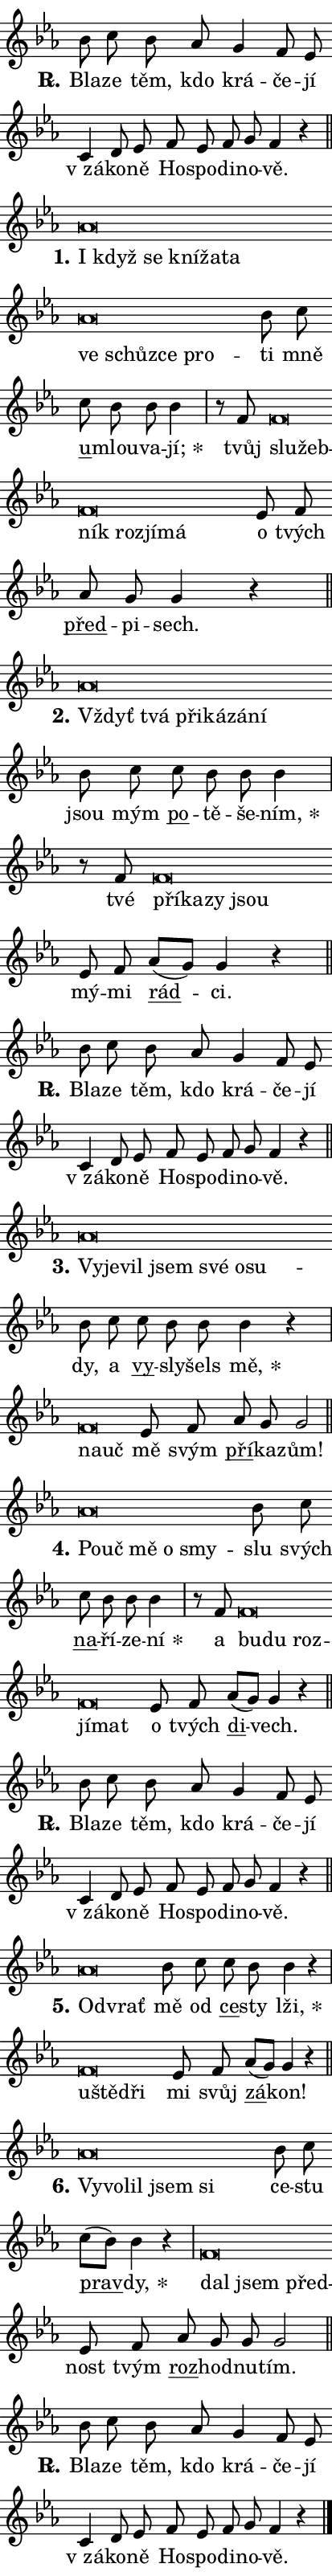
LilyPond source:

\version "2.22.1"
\header { tagline = "" }
\paper {
  indent = 0\cm
  top-margin = 0\cm
  right-margin = 0\cm
  bottom-margin = 0\cm
  left-margin = 0\cm
  paper-width = 7\cm
  page-breaking = #ly:one-page-breaking
  system-system-spacing.basic-distance = #11
  score-system-spacing.basic-distance = #11
  ragged-last = ##f
}


%% Author: Thomas Morley
%% https://lists.gnu.org/archive/html/lilypond-user/2020-05/msg00002.html
#(define (line-position grob)
"Returns position of @var[grob} in current system:
   @code{'start}, if at first time-step
   @code{'end}, if at last time-step
   @code{'middle} otherwise
"
  (let* ((col (ly:item-get-column grob))
         (ln (ly:grob-object col 'left-neighbor))
         (rn (ly:grob-object col 'right-neighbor))
         (col-to-check-left (if (ly:grob? ln) ln col))
         (col-to-check-right (if (ly:grob? rn) rn col))
         (break-dir-left
           (and
             (ly:grob-property col-to-check-left 'non-musical #f)
             (ly:item-break-dir col-to-check-left)))
         (break-dir-right
           (and
             (ly:grob-property col-to-check-right 'non-musical #f)
             (ly:item-break-dir col-to-check-right))))
        (cond ((eqv? 1 break-dir-left) 'start)
              ((eqv? -1 break-dir-right) 'end)
              (else 'middle))))

#(define (tranparent-at-line-position vctor)
  (lambda (grob)
  "Relying on @code{line-position} select the relevant enry from @var{vctor}.
Used to determine transparency,"
    (case (line-position grob)
      ((end) (not (vector-ref vctor 0)))
      ((middle) (not (vector-ref vctor 1)))
      ((start) (not (vector-ref vctor 2))))))

noteHeadBreakVisibility =
#(define-music-function (break-visibility)(vector?)
"Makes @code{NoteHead}s transparent relying on @var{break-visibility}"
#{
  \override NoteHead.transparent =
    #(tranparent-at-line-position break-visibility)
#})

#(define delete-ledgers-for-transparent-note-heads
  (lambda (grob)
    "Reads whether a @code{NoteHead} is transparent.
If so this @code{NoteHead} is removed from @code{'note-heads} from
@var{grob}, which is supposed to be @code{LedgerLineSpanner}.
As a result ledgers are not printed for this @code{NoteHead}"
    (let* ((nhds-array (ly:grob-object grob 'note-heads))
           (nhds-list
             (if (ly:grob-array? nhds-array)
                 (ly:grob-array->list nhds-array)
                 '()))
           ;; Relies on the transparent-property being done before
           ;; Staff.LedgerLineSpanner.after-line-breaking is executed.
           ;; This is fragile ...
           (to-keep
             (remove
               (lambda (nhd)
                 (ly:grob-property nhd 'transparent #f))
               nhds-list)))
      ;; TODO find a better method to iterate over grob-arrays, similiar
      ;; to filter/remove etc for lists
      ;; For now rebuilt from scratch
      (set! (ly:grob-object grob 'note-heads)  '())
      (for-each
        (lambda (nhd)
          (ly:pointer-group-interface::add-grob grob 'note-heads nhd))
        to-keep))))

hideNotes = {
  \noteHeadBreakVisibility #begin-of-line-visible
}
unHideNotes = {
  \noteHeadBreakVisibility #all-visible
}

% work-around for resetting accidentals
% https://lilypond.org/doc/v2.23/Documentation/notation/displaying-rhythms#unmetered-music
cadenzaMeasure = {
  \cadenzaOff
  \partial 1024 s1024
  \cadenzaOn
}

#(define-markup-command (accent layout props text) (markup?)
  "Underline accented syllable"
  (interpret-markup layout props
    #{\markup \override #'(offset . 4.3) \underline { #text }#}))

responsum = \markup \concat {
  "R" \hspace #-1.05 \path #0.1 #'((moveto 0 0.07) (lineto 0.9 0.8)) \hspace #0.05 "."
}

\layout {
    \context {
        \Staff
        \remove "Time_signature_engraver"
        \override LedgerLineSpanner.after-line-breaking = #delete-ledgers-for-transparent-note-heads
    }
    \context {
        \Voice {
            \override NoteHead.output-attributes = #'((class . "notehead"))
            \override Hairpin.height = #0.55
        }
    }
    \context {
        \Lyrics {
            \override StanzaNumber.output-attributes = #'((class . "stanzanumber"))
            \override LyricSpace.minimum-distance = #0.9
            \override LyricText.font-name = #"TeX Gyre Schola"
            \override LyricText.font-size = 1
            \override StanzaNumber.font-name = #"TeX Gyre Schola Bold"
            \override StanzaNumber.font-size = 1
        }
    }
}

% magnetic-lyrics.ily
%
%   written by
%     Jean Abou Samra <jean@abou-samra.fr>
%     Werner Lemberg <wl@gnu.org>
%
%   adapted by
%     Jiri Hon <jiri.hon@gmail.com>
%
% Version 2022-Apr-15

% https://www.mail-archive.com/lilypond-user@gnu.org/msg149350.html

#(define (Left_hyphen_pointer_engraver context)
   "Collect syllable-hyphen-syllable occurrences in lyrics and store
them in properties.  This engraver only looks to the left.  For
example, if the lyrics input is @code{foo -- bar}, it does the
following.

@itemize @bullet
@item
Set the @code{text} property of the @code{LyricHyphen} grob between
@q{foo} and @q{bar} to @code{foo}.

@item
Set the @code{left-hyphen} property of the @code{LyricText} grob with
text @q{foo} to the @code{LyricHyphen} grob between @q{foo} and
@q{bar}.
@end itemize

Use this auxiliary engraver in combination with the
@code{lyric-@/text::@/apply-@/magnetic-@/offset!} hook."
   (let ((hyphen #f)
         (text #f))
     (make-engraver
      (acknowledgers
       ((lyric-syllable-interface engraver grob source-engraver)
        (set! text grob)))
      (end-acknowledgers
       ((lyric-hyphen-interface engraver grob source-engraver)
        ;(when (not (grob::has-interface grob 'lyric-space-interface))
          (set! hyphen grob)));)
      ((stop-translation-timestep engraver)
       (when (and text hyphen)
         (ly:grob-set-object! text 'left-hyphen hyphen))
       (set! text #f)
       (set! hyphen #f)))))

#(define (lyric-text::apply-magnetic-offset! grob)
   "If the space between two syllables is less than the value in
property @code{LyricText@/.details@/.squash-threshold}, move the right
syllable to the left so that it gets concatenated with the left
syllable.

Use this function as a hook for
@code{LyricText@/.after-@/line-@/breaking} if the
@code{Left_@/hyphen_@/pointer_@/engraver} is active."
   (let ((hyphen (ly:grob-object grob 'left-hyphen #f)))
     (when hyphen
       (let ((left-text (ly:spanner-bound hyphen LEFT)))
         (when (grob::has-interface left-text 'lyric-syllable-interface)
           (let* ((common (ly:grob-common-refpoint grob left-text X))
                  (this-x-ext (ly:grob-extent grob common X))
                  (left-x-ext
                   (begin
                     ;; Trigger magnetism for left-text.
                     (ly:grob-property left-text 'after-line-breaking)
                     (ly:grob-extent left-text common X)))
                  ;; `delta` is the gap width between two syllables.
                  (delta (- (interval-start this-x-ext)
                            (interval-end left-x-ext)))
                  (details (ly:grob-property grob 'details))
                  (threshold (assoc-get 'squash-threshold details 0.2)))
             (when (< delta threshold)
               (let* (;; We have to manipulate the input text so that
                      ;; ligatures crossing syllable boundaries are not
                      ;; disabled.  For languages based on the Latin
                      ;; script this is essentially a beautification.
                      ;; However, for non-Western scripts it can be a
                      ;; necessity.
                      (lt (ly:grob-property left-text 'text))
                      (rt (ly:grob-property grob 'text))
                      (is-space (grob::has-interface hyphen 'lyric-space-interface))
                      (space (if is-space " " ""))
                      (space-markup (grob-interpret-markup grob " "))
                      (space-size (interval-length (ly:stencil-extent space-markup X)))
                      (extra-delta (if is-space space-size 0))
                      ;; Append new syllable.
                      (ltrt-space (if (and (string? lt) (string? rt))
                                (string-append lt space rt)
                                (make-concat-markup (list lt space rt))))
                      ;; Right-align `ltrt` to the right side.
                      (ltrt-space-markup (grob-interpret-markup
                               grob
                               (make-translate-markup
                                (cons (interval-length this-x-ext) 0)
                                (make-right-align-markup ltrt-space)))))
                 (begin
                   ;; Don't print `left-text`.
                   (ly:grob-set-property! left-text 'stencil #f)
                   ;; Set text and stencil (which holds all collected
                   ;; syllables so far) and shift it to the left.
                   (ly:grob-set-property! grob 'text ltrt-space)
                   (ly:grob-set-property! grob 'stencil ltrt-space-markup)
                   (ly:grob-translate-axis! grob (- (- delta extra-delta)) X))))))))))


#(define (lyric-hyphen::displace-bounds-first grob)
   ;; Make very sure this callback isn't triggered too early.
   (let ((left (ly:spanner-bound grob LEFT))
         (right (ly:spanner-bound grob RIGHT)))
     (ly:grob-property left 'after-line-breaking)
     (ly:grob-property right 'after-line-breaking)
     (ly:lyric-hyphen::print grob)))

squashThreshold = #0.4

\layout {
  \context {
    \Lyrics
    \consists #Left_hyphen_pointer_engraver
    \override LyricText.after-line-breaking =
      #lyric-text::apply-magnetic-offset!
    \override LyricHyphen.stencil = #lyric-hyphen::displace-bounds-first
    \override LyricText.details.squash-threshold = \squashThreshold
    \override LyricHyphen.minimum-distance = 0
    \override LyricHyphen.minimum-length = \squashThreshold
  }
}

squash = \override LyricText.details.squash-threshold = 9999
unSquash = \override LyricText.details.squash-threshold = \squashThreshold

left = \override LyricText.self-alignment-X = #LEFT
unLeft = \revert LyricText.self-alignment-X

starOffset = #(lambda (grob) 
                (let ((x_offset (ly:self-alignment-interface::aligned-on-x-parent grob)))
                  (if (= x_offset 0) 0 (+ x_offset 1.2))))

star = #(define-music-function (syllable)(string?)
"Append star separator at the end of a syllable"
#{
  \once \override LyricText.X-offset = #starOffset
  \lyricmode { \markup {
    #syllable
    \override #'((font-name . "TeX Gyre Schola Bold")) \hspace #0.2 \lower #0.65 \larger "*"
  } }
#})

starAccent = #(define-music-function (syllable)(string?)
"Append star separator at the end of a syllable and make accent"
#{
  \once \override LyricText.X-offset = #starOffset
  \lyricmode { \markup {
    \accent #syllable
    \override #'((font-name . "TeX Gyre Schola Bold")) \hspace #0.2 \lower #0.65 \larger "*"
  } }
#})

breath = #(define-music-function (syllable)(string?)
"Append breathing indicator at the end of a syllable"
#{
  \lyricmode { \markup { #syllable "+" } }
#})

optionalBreath = #(define-music-function (syllable)(string?)
"Append optional breathing indicator at the end of a syllable"
#{
  \lyricmode { \markup { #syllable "(+)" } }
#})


\score {
    <<
        \new Voice = "melody" { \cadenzaOn \key es \major \relative { bes'8 c bes as g4 f8 es \bar "" c4 d8 es \bar "" f es f g f4 r \cadenzaMeasure \bar "||" \break }
\relative { as'\breve*1/16 \hideNotes \breve*1/16 \bar "" \breve*1/16 \bar "" \breve*1/16 \bar "" \breve*1/16 \bar "" \breve*1/16 \bar "" \breve*1/16 \bar "" \breve*1/16 \bar "" \breve*1/16 \breve*1/16 \bar "" \unHideNotes bes8 c \bar "" c bes bes bes4 \cadenzaMeasure \bar "|" r8 f8 f\breve*1/16 \hideNotes \breve*1/16 \bar "" \breve*1/16 \bar "" \breve*1/16 \bar "" \breve*1/16 \breve*1/16 \bar "" \unHideNotes es8 f \bar "" as g g4 r \cadenzaMeasure \bar "||" \break }
\relative { as'\breve*1/16 \hideNotes \breve*1/16 \bar "" \breve*1/16 \bar "" \breve*1/16 \bar "" \breve*1/16 \breve*1/16 \bar "" \unHideNotes bes8 c \bar "" c bes bes bes4 \cadenzaMeasure \bar "|" r8 f8 f\breve*1/16 \hideNotes \breve*1/16 \bar "" \breve*1/16 \breve*1/16 \bar "" \unHideNotes es8 f \bar "" as[( g)] g4 r \cadenzaMeasure \bar "||" \break }
\relative { bes'8 c bes as g4 f8 es \bar "" c4 d8 es \bar "" f es f g f4 r \cadenzaMeasure \bar "||" \break }
\relative { as'\breve*1/16 \hideNotes \breve*1/16 \bar "" \breve*1/16 \bar "" \breve*1/16 \bar "" \breve*1/16 \bar "" \breve*1/16 \breve*1/16 \bar "" \unHideNotes bes8 c \bar "" c bes bes bes4 r \cadenzaMeasure \bar "|" f\breve*1/16 \hideNotes \breve*1/16 \bar "" \unHideNotes es8 f \bar "" as g g2 \cadenzaMeasure \bar "||" \break }
\relative { as'\breve*1/16 \hideNotes \breve*1/16 \bar "" \breve*1/16 \bar "" \breve*1/16 \breve*1/16 \bar "" \unHideNotes bes8 c \bar "" c bes bes bes4 \cadenzaMeasure \bar "|" r8 f8 f\breve*1/16 \hideNotes \breve*1/16 \bar "" \breve*1/16 \bar "" \breve*1/16 \breve*1/16 \bar "" \unHideNotes es8 f \bar "" as[( g)] g4 r \cadenzaMeasure \bar "||" \break }
\relative { bes'8 c bes as g4 f8 es \bar "" c4 d8 es \bar "" f es f g f4 r \cadenzaMeasure \bar "||" \break }
\relative { as'\breve*1/16 \hideNotes \breve*1/16 \bar "" \unHideNotes bes8 c \bar "" c bes bes4 r \cadenzaMeasure \bar "|" f\breve*1/16 \hideNotes \breve*1/16 \breve*1/16 \bar "" \unHideNotes es8 f \bar "" as[( g)] g4 r \cadenzaMeasure \bar "||" \break }
\relative { as'\breve*1/16 \hideNotes \breve*1/16 \bar "" \breve*1/16 \bar "" \breve*1/16 \breve*1/16 \bar "" \unHideNotes bes8 c \bar "" c[( bes)] bes4 r \cadenzaMeasure \bar "|" f\breve*1/16 \hideNotes \breve*1/16 \breve*1/16 \bar "" \unHideNotes es8 f \bar "" as g g g2 \cadenzaMeasure \bar "||" \break }
\relative { bes'8 c bes as g4 f8 es \bar "" c4 d8 es \bar "" f es f g f4 r \cadenzaMeasure \bar "||" \break } \bar "|." }
        \new Lyrics \lyricsto "melody" { \lyricmode { \set stanza = \responsum
Bla -- ze těm, kdo krá -- če -- jí "v zá" -- ko -- ně Ho -- spo -- di -- no -- vě.
\set stanza = "1."
\left I \squash když se kní -- ža -- ta ve schůz -- ce pro -- \unLeft \unSquash ti mně \markup \accent u -- mlou -- va -- \star jí; tvůj \left slu -- \squash žeb -- ník roz -- jí -- má \unLeft \unSquash o tvých \markup \accent před -- pi -- sech.
\set stanza = "2."
\left Vždyť \squash tvá při -- ká -- zá -- ní \unLeft \unSquash jsou mým \markup \accent po -- tě -- še -- \star ním, tvé \left pří -- \squash ka -- zy jsou \unLeft \unSquash mý -- mi \markup \accent rád -- ci.
\set stanza = \responsum
Bla -- ze těm, kdo krá -- če -- jí "v zá" -- ko -- ně Ho -- spo -- di -- no -- vě.
\set stanza = "3."
\left Vy -- \squash je -- vil jsem své o -- su -- \unLeft \unSquash dy, a \markup \accent vy -- sly -- šels \star mě, \left na -- \squash uč \unLeft \unSquash mě svým \markup \accent pří -- ka -- zům!
\set stanza = "4."
\left Po -- \squash uč mě o smy -- \unLeft \unSquash slu svých \markup \accent na -- ří -- ze -- \star ní a \left bu -- \squash du roz -- jí -- mat \unLeft \unSquash o tvých \markup \accent di -- vech.
\set stanza = \responsum
Bla -- ze těm, kdo krá -- če -- jí "v zá" -- ko -- ně Ho -- spo -- di -- no -- vě.
\set stanza = "5."
\left Od -- \squash vrať \unLeft \unSquash mě od \markup \accent ce -- sty \star lži, \left u -- \squash štěd -- ři \unLeft \unSquash mi svůj \markup \accent zá -- kon!
\set stanza = "6."
\left Vy -- \squash vo -- lil jsem si \unLeft \unSquash ce -- stu \markup \accent prav -- \star dy, \left dal \squash jsem před -- \unLeft \unSquash nost tvým \markup \accent roz -- hod -- nu -- tím.
\set stanza = \responsum
Bla -- ze těm, kdo krá -- če -- jí "v zá" -- ko -- ně Ho -- spo -- di -- no -- vě. } }
    >>
    \layout {}
}
